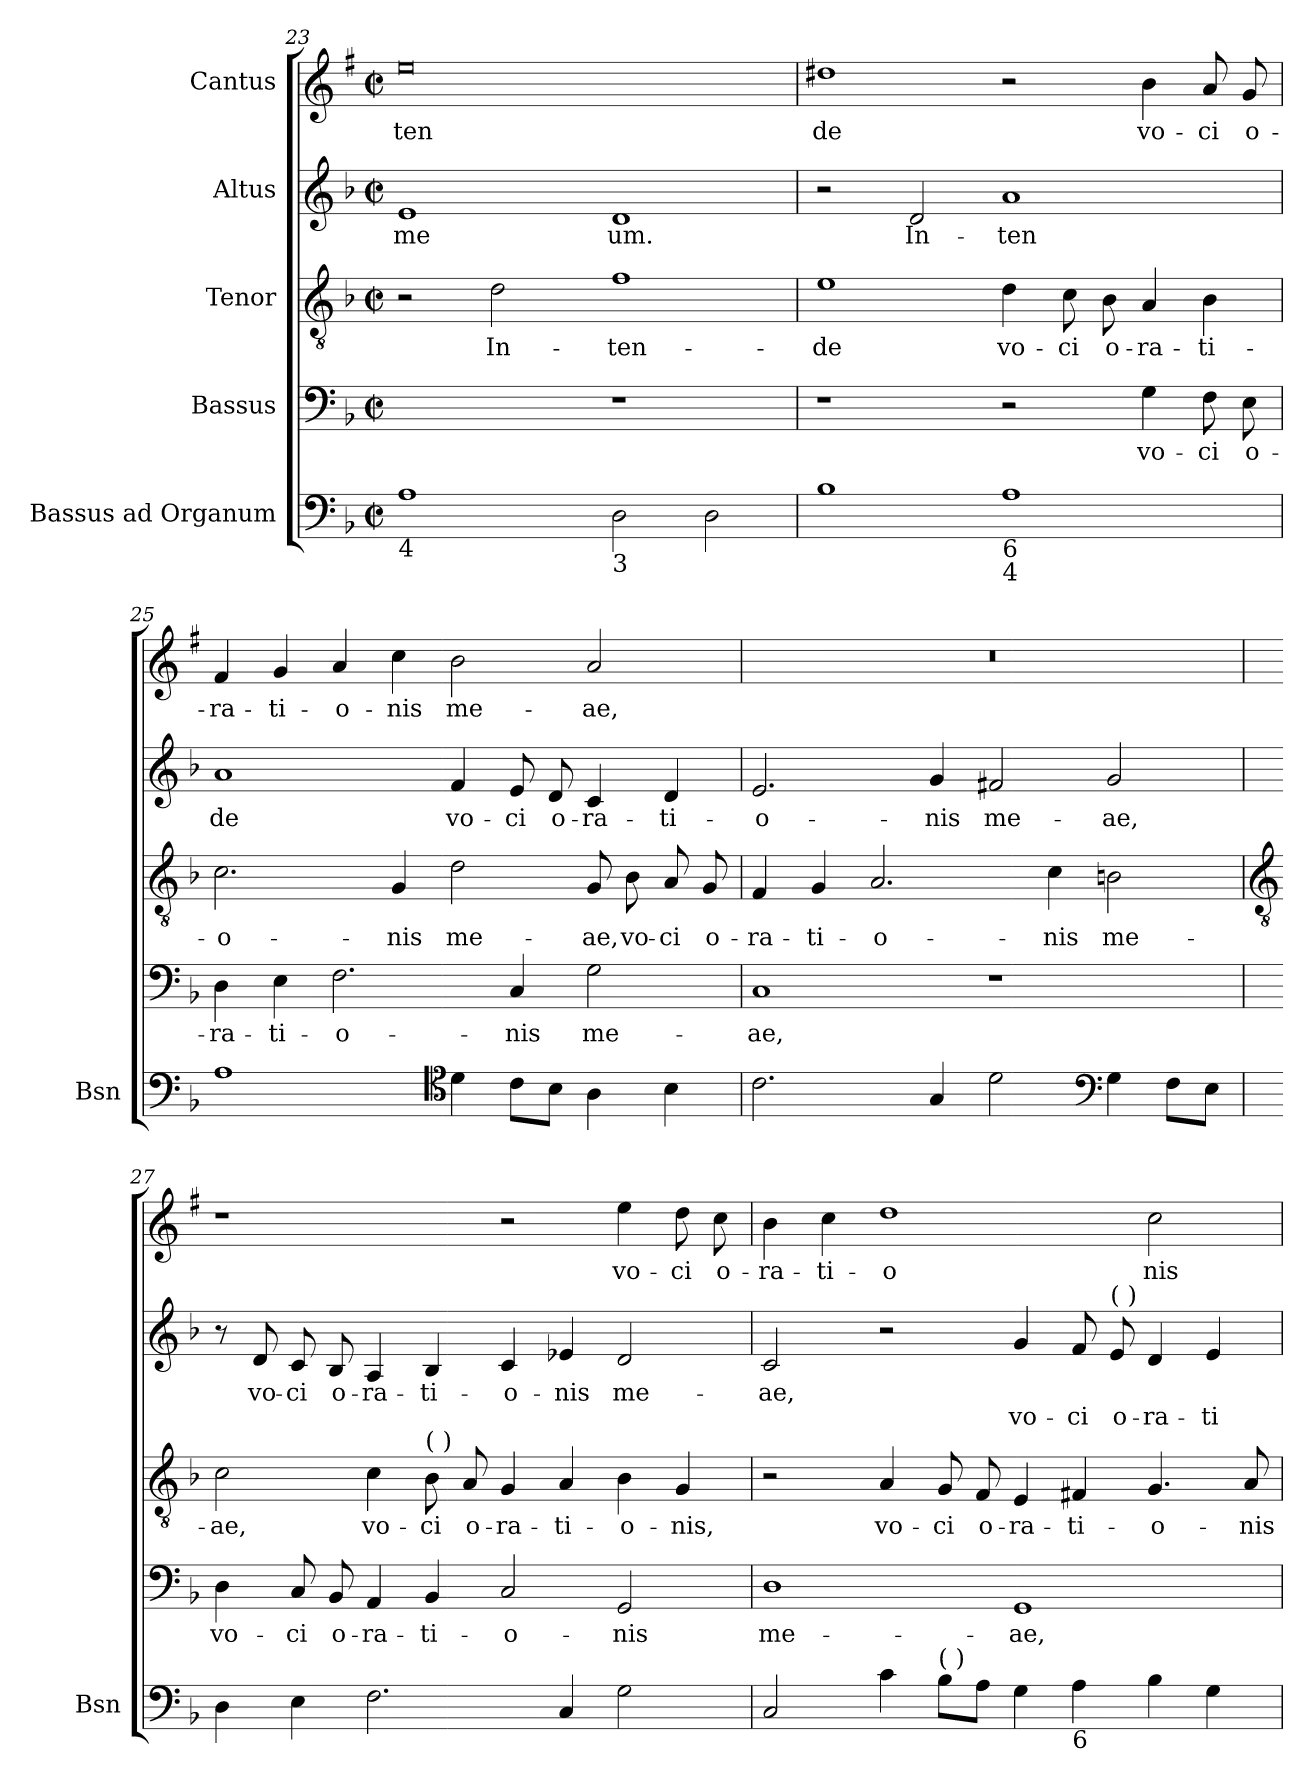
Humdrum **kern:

**kern	**kern	**text	**kern	**text	**kern	**text	**text	**kern	**text
*part5	*part4	*part4	*part3	*part3	*part2	*part2	*part2	*part1	*part1
*staff5	*staff4	*staff4	*staff3	*staff3	*staff2	*staff2	*staff2	*staff1	*staff1
*I"Bassus ad Organum	*I"Bassus	*	*I"Tenor	*	*I"Altus	*	*	*I"Cantus	*
*I'Bsn	*	*	*	*	*	*	*	*	*
!!LO:LB:g=z
*clefF4	*clefF4	*	*clefGv2	*	*clefG2	*	*	*clefG2	*
*	*	*	*	*	*	*	*	*ITrd1c2	*
*k[b-]	*k[b-]	*	*k[b-]	*	*k[b-]	*	*	*k[b-]	*
*F:	*F:	*	*F:	*	*F:	*	*	*F:	*
*M4/2	*M4/2	*	*M4/2	*	*M4/2	*	*	*M4/2	*
*met(c|)	*met(c|)	*	*met(c|)	*	*met(c|)	*	*	*met(c|)	*
=23	=23	=23	=23	=23	=23	=23	=23	=23	=23
!LO:TX:b:t=4	!	!	!	!	!	!	!	!	!
!	!	!	!	!	!	!LO:LY:b	!	!	!LO:LY:b
1A	2.Ayy_	.	2r	.	1e	me	.	0dd	-ten
!	!	!	!	!LO:LY:b	!	!	!	!	!
.	.	.	2d	In-	.	.	.	.	.
.	4Ayy]	.	.	.	.	.	.	.	.
!LO:TX:b:t=3	!	!	!	!	!	!	!	!	!
!	!	!	!	!LO:LY:b	!	!LO:LY:b	!	!	!
2D	1r	.	1f	-ten-	1d	um.	.	.	.
2D	.	.	.	.	.	.	.	.	.
!!LO:LB:g=z
=24	=24	=24	=24	=24	=24	=24	=24	=24	=24
!	!	!	!	!LO:LY:b	!	!	!	!	!LO:LY:b
1B-	1r	.	1e	-de	2r	.	.	1cc#X	de
!	!	!	!	!	!	!LO:LY:b	!	!	!
.	.	.	.	.	2d	In-	.	.	.
!LO:TX:b:t=6\n4	!	!	!	!	!	!	!	!	!
!	!	!	!	!LO:LY:b	!	!LO:LY:b	!	!	!
1A	2r	.	4d	vo-	1a	-ten	.	2r	.
!	!	!	!	!LO:LY:b	!	!	!	!	!
.	.	.	8c	-ci	.	.	.	.	.
!	!	!	!	!LO:LY:b	!	!	!	!	!
.	.	.	8B-	o-	.	.	.	.	.
!	!	!LO:LY:b	!	!LO:LY:b	!	!	!	!	!LO:LY:b
.	4G	vo-	4A	-ra-	.	.	.	4a	vo-
!	!	!LO:LY:b	!	!LO:LY:b	!	!	!	!	!LO:LY:b
.	8F	-ci	4B-	-ti-	.	.	.	8g	-ci
!	!	!LO:LY:b	!	!	!	!	!	!	!LO:LY:b
.	8E	o-	.	.	.	.	.	8f	o-
=25	=25	=25	=25	=25	=25	=25	=25	=25	=25
!	!	!LO:LY:b	!	!LO:LY:b	!	!LO:LY:b	!	!	!LO:LY:b
1A	4D	-ra-	2.c	-o-	1a	de	.	4e	-ra-
!	!	!LO:LY:b	!	!	!	!	!	!	!LO:LY:b
.	4E	-ti-	.	.	.	.	.	4f	-ti-
!	!	!LO:LY:b	!	!	!	!	!	!	!LO:LY:b
.	2.F	-o-	.	.	.	.	.	4g	-o-
!	!	!	!	!LO:LY:b	!	!	!	!	!LO:LY:b
.	.	.	4G	-nis	.	.	.	4b-	-nis
*clefC4	*	*	*	*	*	*	*	*	*
!	!	!	!	!LO:LY:b	!	!LO:LY:b	!	!	!LO:LY:b
4d	.	.	2d	me-	4f	vo-	.	2a	me-
!	!	!LO:LY:b	!	!	!	!LO:LY:b	!	!	!
8cL	4C	-nis	.	.	8e	-ci	.	.	.
!	!	!	!	!	!	!LO:LY:b	!	!	!
8B-J	.	.	.	.	8d	o-	.	.	.
!	!	!LO:LY:b	!	!LO:LY:b	!	!LO:LY:b	!	!	!LO:LY:b
4A	2G	me-	8G	-ae,	4c	-ra-	.	2g	-ae,
!	!	!	!	!LO:LY:b	!	!	!	!	!
.	.	.	8B-	vo-	.	.	.	.	.
!	!	!	!	!LO:LY:b	!	!LO:LY:b	!	!	!
4B-	.	.	8A	-ci	4d	-ti-	.	.	.
!	!	!	!	!LO:LY:b	!	!	!	!	!
.	.	.	8G	o-	.	.	.	.	.
!!LO:LB:g=z
=26	=26	=26	=26	=26	=26	=26	=26	=26	=26
!	!	!LO:LY:b	!	!LO:LY:b	!	!LO:LY:b	!	!	!
2.c	1C	-ae,	4F	-ra-	2.e	-o-	.	0r	.
!	!	!	!	!LO:LY:b	!	!	!	!	!
.	.	.	4G	-ti-	.	.	.	.	.
!	!	!	!	!LO:LY:b	!	!	!	!	!
.	.	.	2.A	-o-	.	.	.	.	.
!	!	!	!	!	!	!LO:LY:b	!	!	!
4G	.	.	.	.	4g	-nis	.	.	.
!	!	!	!	!	!	!LO:LY:b	!	!	!
2d	1r	.	.	.	2f#X	me-	.	.	.
!	!	!	!	!LO:LY:b	!	!	!	!	!
.	.	.	4c	-nis	.	.	.	.	.
*clefF4	*	*	*	*	*	*	*	*	*
!	!	!	!	!LO:LY:b	!	!LO:LY:b	!	!	!
4G	.	.	2Bn	me-	2g	-ae,	.	.	.
8FL	.	.	.	.	.	.	.	.	.
8EJ	.	.	.	.	.	.	.	.	.
!!LO:LB:g=z
=27	=27	=27	=27	=27	=27	=27	=27	=27	=27
*	*	*	*clefGv2	*	*	*	*	*	*
!	!	!LO:LY:b	!	!LO:LY:b	!	!	!	!	!
4D	4D	vo-	2c	-ae,	8r	.	.	1r	.
!	!	!	!	!	!	!LO:LY:b	!	!	!
.	.	.	.	.	8d	vo-	.	.	.
!	!	!LO:LY:b	!	!	!	!LO:LY:b	!	!	!
4E	8C	-ci	.	.	8c	-ci	.	.	.
!	!	!LO:LY:b	!	!	!	!LO:LY:b	!	!	!
.	8BB-	o-	.	.	8B-	o-	.	.	.
!	!	!LO:LY:b	!	!LO:LY:b	!	!LO:LY:b	!	!	!
2.F	4AA	-ra-	4c	vo-	4A	-ra-	.	.	.
!	!	!	!LO:TX:a:t=(  )	!	!	!	!	!	!
!	!	!LO:LY:b	!	!LO:LY:b	!	!LO:LY:b	!	!	!
.	4BB-	-ti-	8B-	-ci	4B-	-ti-	.	.	.
!	!	!	!	!LO:LY:b	!	!	!	!	!
.	.	.	8A	o-	.	.	.	.	.
!	!	!LO:LY:b	!	!LO:LY:b	!	!LO:LY:b	!	!	!
.	2C	-o-	4G	-ra-	4c	-o-	.	2r	.
!	!	!	!	!LO:LY:b	!	!LO:LY:b	!	!	!
4C	.	.	4A	-ti-	4e-X	-nis	.	.	.
!	!	!LO:LY:b	!	!LO:LY:b	!	!LO:LY:b	!	!	!LO:LY:b
2G	2GG	-nis	4B-	-o-	2d	me-	.	4dd	vo-
!	!	!	!	!LO:LY:b	!	!	!	!	!LO:LY:b
.	.	.	4G	-nis,	.	.	.	8cc	-ci
!	!	!	!	!	!	!	!	!	!LO:LY:b
.	.	.	.	.	.	.	.	8b-	o-
!!LO:LB:g=z
=28	=28	=28	=28	=28	=28	=28	=28	=28	=28
!	!	!LO:LY:b	!	!	!	!LO:LY:b	!	!	!LO:LY:b
2C	1D	me-	2r	.	2c	-ae,	.	4a	-ra-
!	!	!	!	!	!	!	!	!	!LO:LY:b
.	.	.	.	.	.	.	.	4b-	-ti-
!	!	!	!	!LO:LY:b	!	!	!	!	!LO:LY:b
4c	.	.	4A	vo-	2r	.	.	1cc	-o
!LO:TX:a:t=(  )	!	!	!	!	!	!	!	!	!
!	!	!	!	!LO:LY:b	!	!	!	!	!
8B-L	.	.	8G	-ci	.	.	.	.	.
!	!	!	!	!LO:LY:b	!	!	!	!	!
8AJ	.	.	8F	o-	.	.	.	.	.
!	!	!LO:LY:b	!	!LO:LY:b	!	!	!LO:LY:b	!	!
4G	1GG	-ae,	4E	-ra-	4g	.	vo-	.	.
!LO:TX:b:t=6	!	!	!	!	!	!	!	!	!
!	!	!	!	!LO:LY:b	!	!	!LO:LY:b	!	!
4A	.	.	4F#X	-ti-	8f	.	-ci	.	.
!	!	!	!	!	!LO:TX:a:t=(  )	!	!	!	!
!	!	!	!	!	!	!	!LO:LY:b	!	!
.	.	.	.	.	8e	.	o-	.	.
!	!	!	!	!LO:LY:b	!	!	!LO:LY:b	!	!LO:LY:b
4B-	.	.	4.G	-o-	4d	.	-ra-	2b-	nis
!	!	!	!	!	!	!	!LO:LY:b	!	!
4G	.	.	.	.	4e	.	-ti-	.	.
!	!	!	!	!LO:LY:b	!	!	!	!	!
.	.	.	8A	-nis	.	.	.	.	.
=	=	=	=	=	=	=	=	=	=
*-	*-	*-	*-	*-	*-	*-	*-	*-	*-
